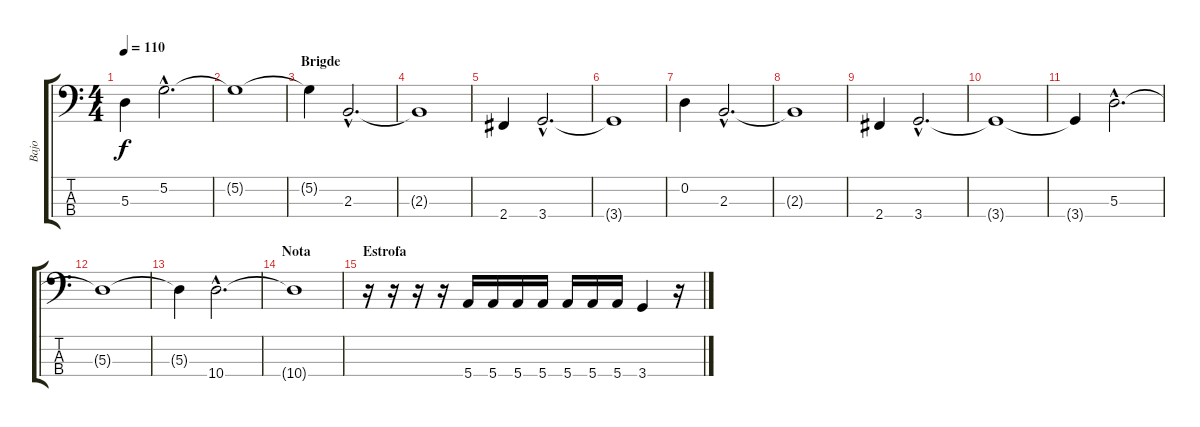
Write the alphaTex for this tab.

\track ("Bajo" "Bajo") {instrument electricbasspick}
\staff {score tabs}
\tuning (G2 D2 A1 E1) {hide}
\ts (4 4)
\tempo 110
\clef f4
\ks c
5.3.4{dy f} 5.2{hac}.2{d} |
5.2{t}.1 |
\section ("" "Brigde")
5.2{t}.4 2.3{hac}.2{d} |
2.3{t}.1 |
2.4.4 3.4{hac}.2{d} |
3.4{t}.1 |
0.2.4 2.3{hac}.2{d} |
2.3{t}.1 |
2.4.4 3.4{hac}.2{d} |
3.4{t}.1 |
3.4{t}.4 5.3{hac}.2{d} |
5.3{t}.1 |
5.3{t}.4 10.4{hac}.2{d} |
\section ("" "Nota")
10.4{t}.1 |
\section ("" "Estrofa")
r.16 r.16 r.16 r.16 5.4.16 5.4.16 5.4.16 5.4.16 5.4.16 5.4.16 5.4.16 3.4.4 r.16
